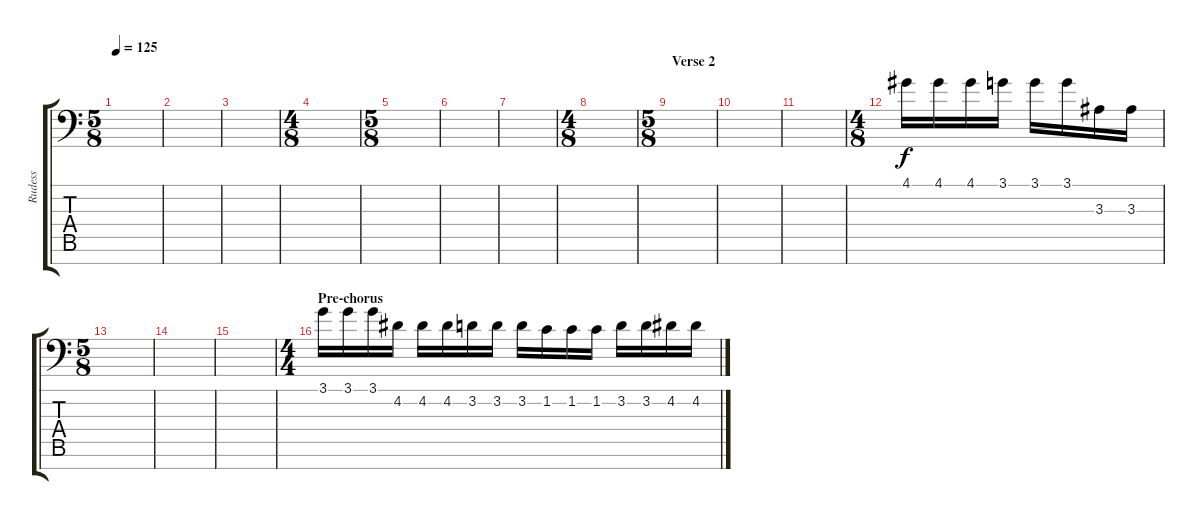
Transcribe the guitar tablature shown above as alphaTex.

\track ("Rudess" "Rudess") {instrument stringensemble1}
\staff {score tabs}
\tuning (E4 B3 G3 D3 A2 E2 A1) {hide}
\ts (5 8)
\tempo 125
\clef f4
\ks c
|
|
|
\ts (4 8)
|
\ts (5 8)
|
|
|
\ts (4 8)
|
\ts (5 8)
\section ("" "Verse 2")
|
|
|
\ts (4 8)
4.1.16 4.1.16 4.1.16 3.1.16 3.1.16 3.1.16 3.3.16 3.3.16 |
\ts (5 8)
|
|
|
\ts (4 4)
\section ("" "Pre-chorus")
3.1.16 3.1.16 3.1.16 4.2.16 4.2.16 4.2.16 3.2.16 3.2.16 3.2.16 1.2.16 1.2.16 1.2.16 3.2.16 3.2.16 4.2.16 4.2.16
